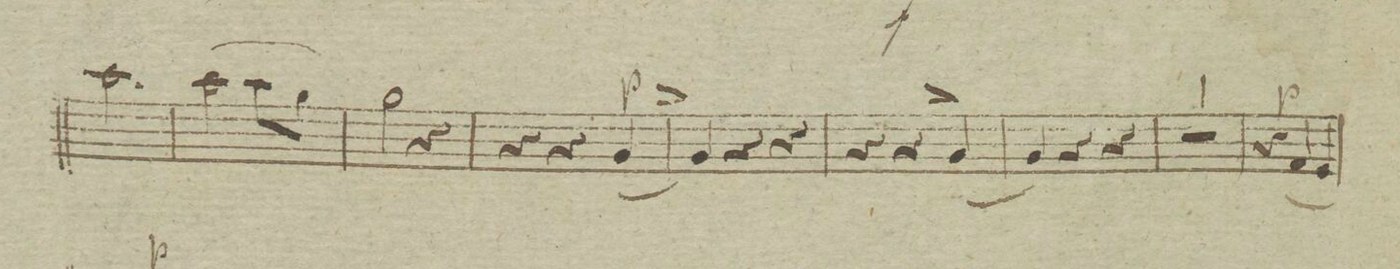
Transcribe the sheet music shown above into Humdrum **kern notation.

**kern	**dynam
*I"Violino. 1mo	*
*clefG2	*
*k[]	*
*M3/4	*
2.aa\	.
=142	=142
(2aa\	.
8aa\L	.
8gg\J)	.
=143	=143
2gg\	.
4r	.
=144	=144
4r	.
4r	.
[4g^>/	p
=145	=145
4g/]	.
4r	.
4r	.
=146	=146
4r	.
4r	.
[4g^>/	.
=147	=147
4g/]	.
4r	.
4r	.
=148	=148
2.r	.
=149	=149
4r	.
(4f/	p
4e/	.
=150	=150
*-	*-
